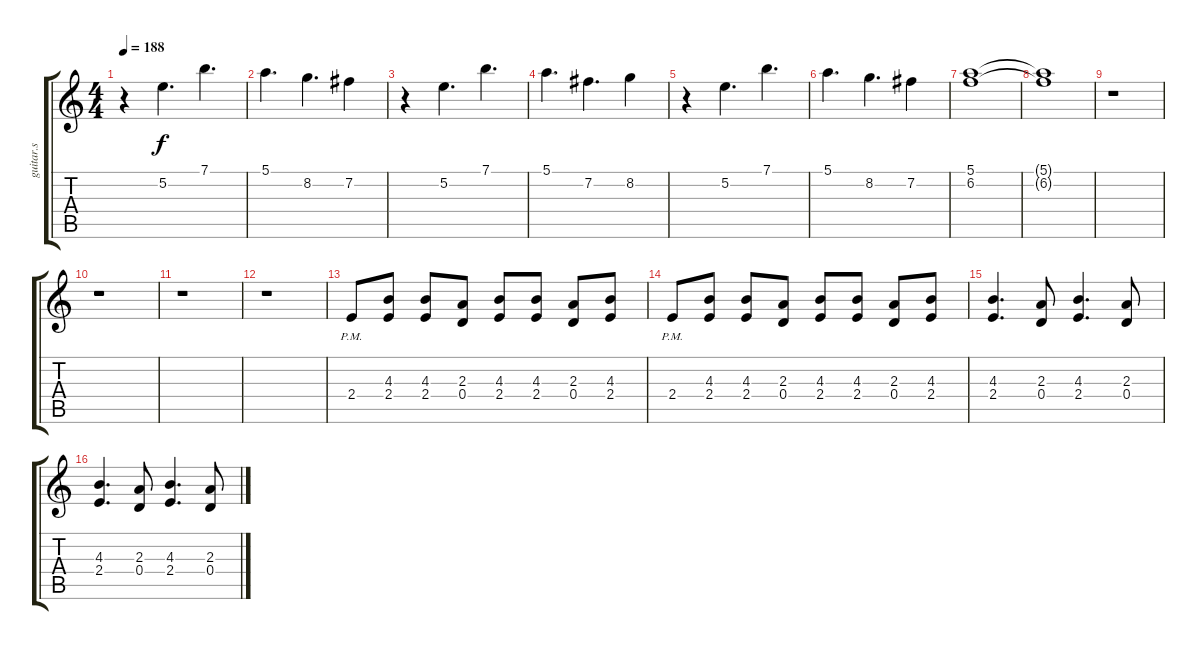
\track ("guitar.s" "guitar.s") {instrument overdrivenguitar}
\staff {score tabs}
\tuning (E4 B3 G3 D3 A2 E2) {hide}
\ts (4 4)
\tempo 188
\clef g2
\ks c
r.4{dy f} 5.2.4{d} 7.1.4{d} |
5.1.4{d} 8.2.4{d} 7.2.4 |
r.4 5.2.4{d} 7.1.4{d} |
5.1.4{d} 7.2.4{d} 8.2.4 |
r.4 5.2.4{d} 7.1.4{d} |
5.1.4{d} 8.2.4{d} 7.2.4 |
(5.1 6.2).1 |
(5.1{t} 6.2{t}).1{volume 0} |
r.1 |
r.1 |
r.1 |
r.1 |
2.4{pm}.8{volume 13} (4.3 2.4).8 (4.3 2.4).8 (2.3 0.4).8 (4.3 2.4).8 (4.3 2.4).8 (2.3 0.4).8 (4.3 2.4).8 |
2.4{pm}.8 (4.3 2.4).8 (4.3 2.4).8 (2.3 0.4).8 (4.3 2.4).8 (4.3 2.4).8 (2.3 0.4).8 (4.3 2.4).8 |
(4.3 2.4).4{d} (2.3 0.4).8 (4.3 2.4).4{d} (2.3 0.4).8 |
(4.3 2.4).4{d} (2.3 0.4).8 (4.3 2.4).4{d} (2.3 0.4).8
